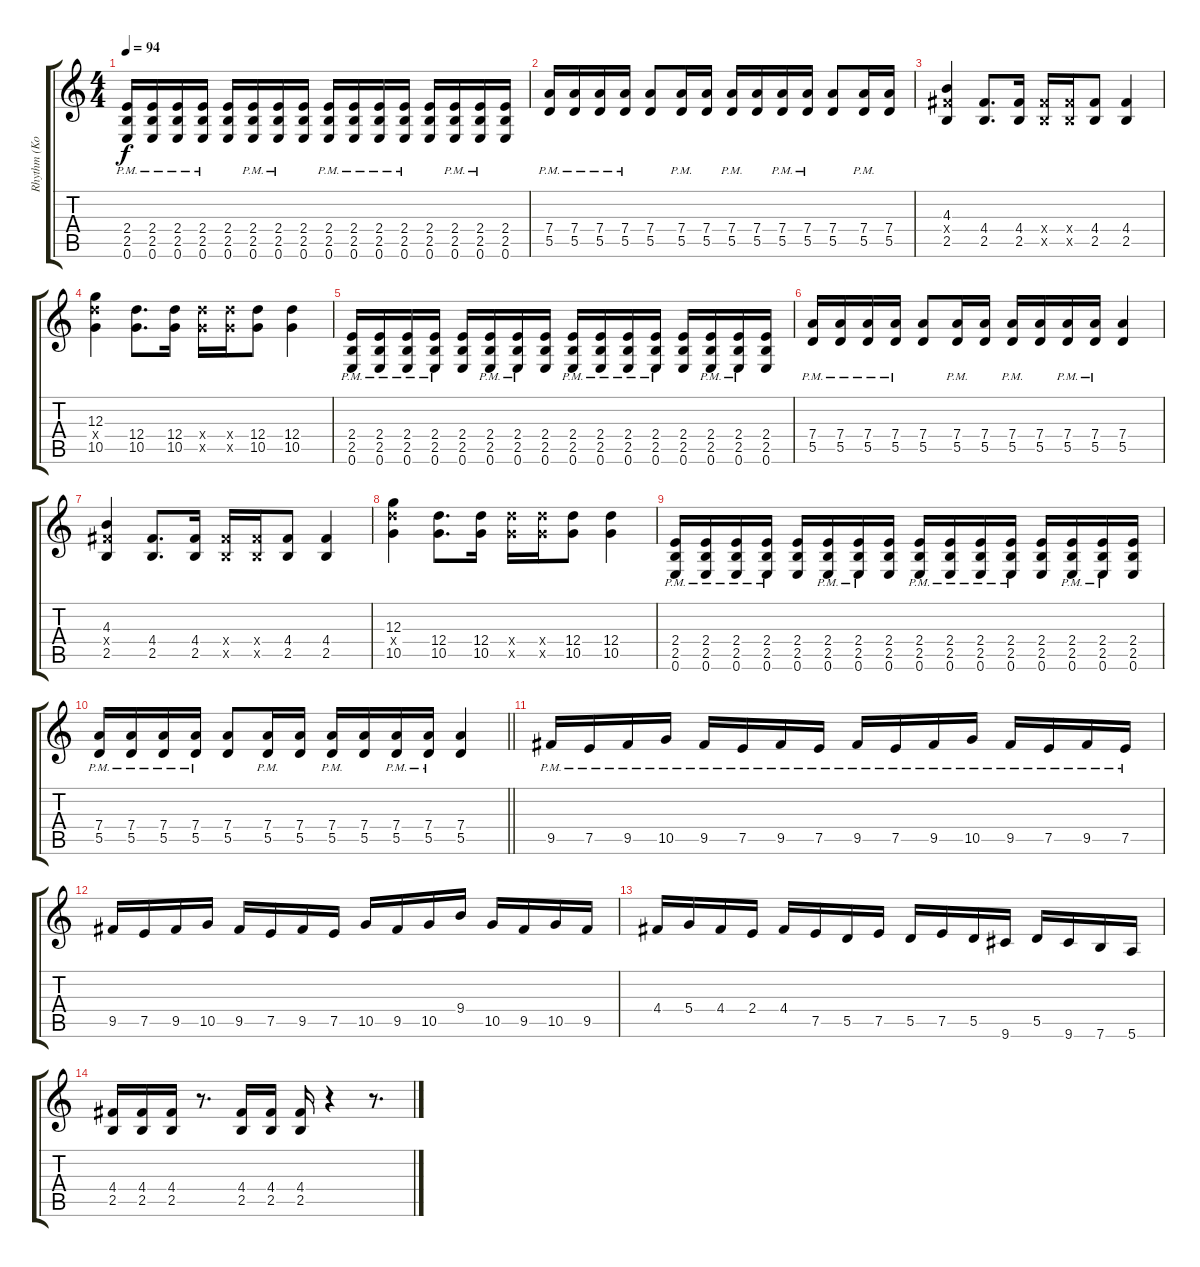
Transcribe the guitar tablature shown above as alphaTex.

\track ("Rhythm (Korey Cooper)" "Rhythm (Ko") {instrument distortionguitar}
\staff {score tabs}
\tuning (E4 B3 G3 D3 A2 E2) {hide}
\ts (4 4)
\tempo 94
\clef g2
\ks c
(2.4{pm} 2.5{pm} 0.6{pm}).16{dy f} (2.4{pm} 2.5{pm} 0.6{pm}).16 (2.4{pm} 2.5{pm} 0.6{pm}).16 (2.4{pm} 2.5{pm} 0.6{pm}).16 (2.4 2.5 0.6).16 (2.4{pm} 2.5{pm} 0.6{pm}).16 (2.4{pm} 2.5{pm} 0.6{pm}).16 (2.4 2.5 0.6).16 (2.4{pm} 2.5{pm} 0.6{pm}).16 (2.4{pm} 2.5{pm} 0.6{pm}).16 (2.4{pm} 2.5{pm} 0.6{pm}).16 (2.4{pm} 2.5{pm} 0.6{pm}).16 (2.4 2.5 0.6).16 (2.4{pm} 2.5{pm} 0.6{pm}).16 (2.4{pm} 2.5{pm} 0.6{pm}).16 (2.4 2.5 0.6).16 |
(7.4{pm} 5.5{pm}).16 (7.4{pm} 5.5{pm}).16 (7.4{pm} 5.5{pm}).16 (7.4{pm} 5.5{pm}).16 (7.4 5.5).8 (7.4{pm} 5.5{pm}).16 (7.4 5.5).16 (7.4{pm} 5.5{pm}).16 (7.4 5.5).16 (7.4{pm} 5.5{pm}).16 (7.4{pm} 5.5{pm}).16 (7.4 5.5).8 (7.4{pm} 5.5{pm}).16 (7.4 5.5).16 |
(4.3 4.4{x} 2.5).4 (4.4 2.5).8{d} (4.4 2.5).16 (4.4{x} 2.5{x}).16 (4.4{x} 2.5{x}).16 (4.4 2.5).8 (4.4 2.5).4 |
(12.3 12.4{x} 10.5).4 (12.4 10.5).8{d} (12.4 10.5).16 (12.4{x} 10.5{x}).16 (12.4{x} 10.5{x}).16 (12.4 10.5).8 (12.4 10.5).4 |
(2.4{pm} 2.5{pm} 0.6{pm}).16 (2.4{pm} 2.5{pm} 0.6{pm}).16 (2.4{pm} 2.5{pm} 0.6{pm}).16 (2.4{pm} 2.5{pm} 0.6{pm}).16 (2.4 2.5 0.6).16 (2.4{pm} 2.5{pm} 0.6{pm}).16 (2.4{pm} 2.5{pm} 0.6{pm}).16 (2.4 2.5 0.6).16 (2.4{pm} 2.5{pm} 0.6{pm}).16 (2.4{pm} 2.5{pm} 0.6{pm}).16 (2.4{pm} 2.5{pm} 0.6{pm}).16 (2.4{pm} 2.5{pm} 0.6{pm}).16 (2.4 2.5 0.6).16 (2.4{pm} 2.5{pm} 0.6{pm}).16 (2.4{pm} 2.5{pm} 0.6{pm}).16 (2.4 2.5 0.6).16 |
(7.4{pm} 5.5{pm}).16 (7.4{pm} 5.5{pm}).16 (7.4{pm} 5.5{pm}).16 (7.4{pm} 5.5{pm}).16 (7.4 5.5).8 (7.4{pm} 5.5{pm}).16 (7.4 5.5).16 (7.4{pm} 5.5{pm}).16 (7.4 5.5).16 (7.4{pm} 5.5{pm}).16 (7.4{pm} 5.5{pm}).16 (7.4 5.5).4 |
(4.3 4.4{x} 2.5).4 (4.4 2.5).8{d} (4.4 2.5).16 (4.4{x} 2.5{x}).16 (4.4{x} 2.5{x}).16 (4.4 2.5).8 (4.4 2.5).4 |
(12.3 12.4{x} 10.5).4 (12.4 10.5).8{d} (12.4 10.5).16 (12.4{x} 10.5{x}).16 (12.4{x} 10.5{x}).16 (12.4 10.5).8 (12.4 10.5).4 |
(2.4{pm} 2.5{pm} 0.6{pm}).16 (2.4{pm} 2.5{pm} 0.6{pm}).16 (2.4{pm} 2.5{pm} 0.6{pm}).16 (2.4{pm} 2.5{pm} 0.6{pm}).16 (2.4 2.5 0.6).16 (2.4{pm} 2.5{pm} 0.6{pm}).16 (2.4{pm} 2.5{pm} 0.6{pm}).16 (2.4 2.5 0.6).16 (2.4{pm} 2.5{pm} 0.6{pm}).16 (2.4{pm} 2.5{pm} 0.6{pm}).16 (2.4{pm} 2.5{pm} 0.6{pm}).16 (2.4{pm} 2.5{pm} 0.6{pm}).16 (2.4 2.5 0.6).16 (2.4{pm} 2.5{pm} 0.6{pm}).16 (2.4{pm} 2.5{pm} 0.6{pm}).16 (2.4 2.5 0.6).16 |
\barLineRight lightlight
(7.4{pm} 5.5{pm}).16 (7.4{pm} 5.5{pm}).16 (7.4{pm} 5.5{pm}).16 (7.4{pm} 5.5{pm}).16 (7.4 5.5).8 (7.4{pm} 5.5{pm}).16 (7.4 5.5).16 (7.4{pm} 5.5{pm}).16 (7.4 5.5).16 (7.4{pm} 5.5{pm}).16 (7.4{pm} 5.5{pm}).16 (7.4 5.5).4 |
9.5{pm}.16 7.5{pm}.16 9.5{pm}.16 10.5{pm}.16 9.5{pm}.16 7.5{pm}.16 9.5{pm}.16 7.5{pm}.16 9.5{pm}.16 7.5{pm}.16 9.5{pm}.16 10.5{pm}.16 9.5{pm}.16 7.5{pm}.16 9.5{pm}.16 7.5{pm}.16 |
9.5.16 7.5.16 9.5.16 10.5.16 9.5.16 7.5.16 9.5.16 7.5.16 10.5.16 9.5.16 10.5.16 9.4.16 10.5.16 9.5.16 10.5.16 9.5.16 |
4.4.16 5.4.16 4.4.16 2.4.16 4.4.16 7.5.16 5.5.16 7.5.16 5.5.16 7.5.16 5.5.16 9.6.16 5.5.16 9.6.16 7.6.16 5.6.16 |
(4.4 2.5).16 (4.4 2.5).16 (4.4 2.5).16 r.8{d} (4.4 2.5).16 (4.4 2.5).16 (4.4 2.5).16 r.4 r.8{d}
